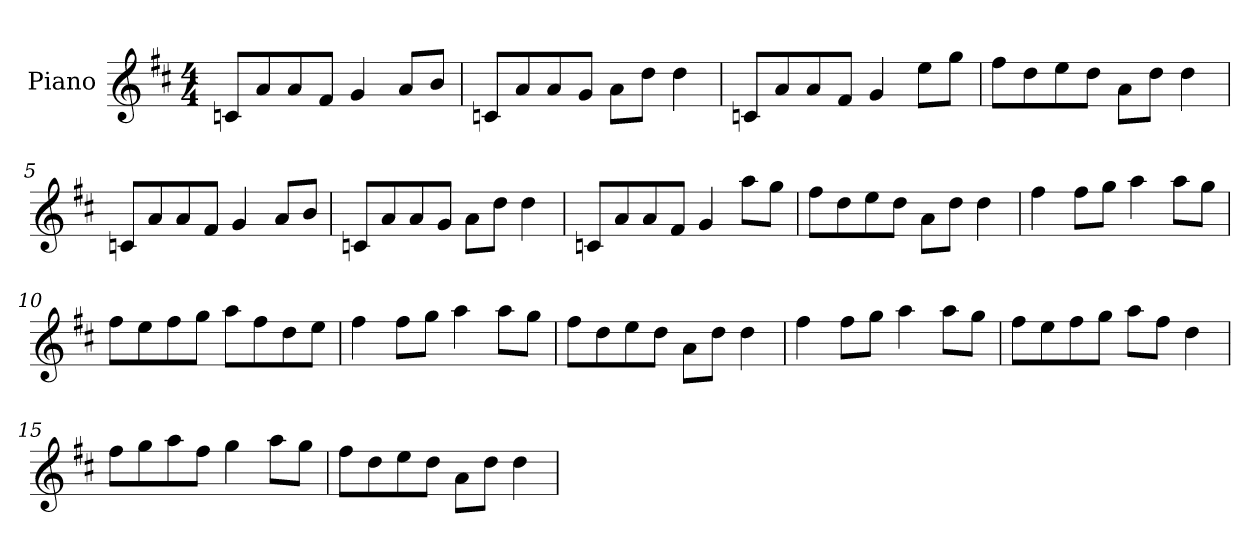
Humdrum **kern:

**kern
*part1
*staff1
*I"Piano
*I'Pno
*clefG2
*k[f#c#]
*D:
*M4/4
=1
8cn/L
8a/
8a/
8f#/J
4g/
8a/L
8b/J
=2
8cn/L
8a/
8a/
8g/J
8a\L
8dd\J
4dd\
=3
8cn/L
8a/
8a/
8f#/J
4g/
8ee\L
8gg\J
=4
8ff#\L
8dd\
8ee\
8dd\J
8a\L
8dd\J
4dd\
=5
8cn/L
8a/
8a/
8f#/J
4g/
8a/L
8b/J
=6
8cn/L
8a/
8a/
8g/J
8a\L
8dd\J
4dd\
=7
8cn/L
8a/
8a/
8f#/J
4g/
8aa\L
8gg\J
=8
8ff#\L
8dd\
8ee\
8dd\J
8a\L
8dd\J
4dd\
=9
4ff#\
8ff#\L
8gg\J
4aa\
8aa\L
8gg\J
=10
8ff#\L
8ee\
8ff#\
8gg\J
8aa\L
8ff#\
8dd\
8ee\J
=11
4ff#\
8ff#\L
8gg\J
4aa\
8aa\L
8gg\J
=12
8ff#\L
8dd\
8ee\
8dd\J
8a\L
8dd\J
4dd\
=13
4ff#\
8ff#\L
8gg\J
4aa\
8aa\L
8gg\J
=14
8ff#\L
8ee\
8ff#\
8gg\J
8aa\L
8ff#\J
4dd\
=15
8ff#\L
8gg\
8aa\
8ff#\J
4gg\
8aa\L
8gg\J
=16
8ff#\L
8dd\
8ee\
8dd\J
8a\L
8dd\J
4dd\
=
*-
